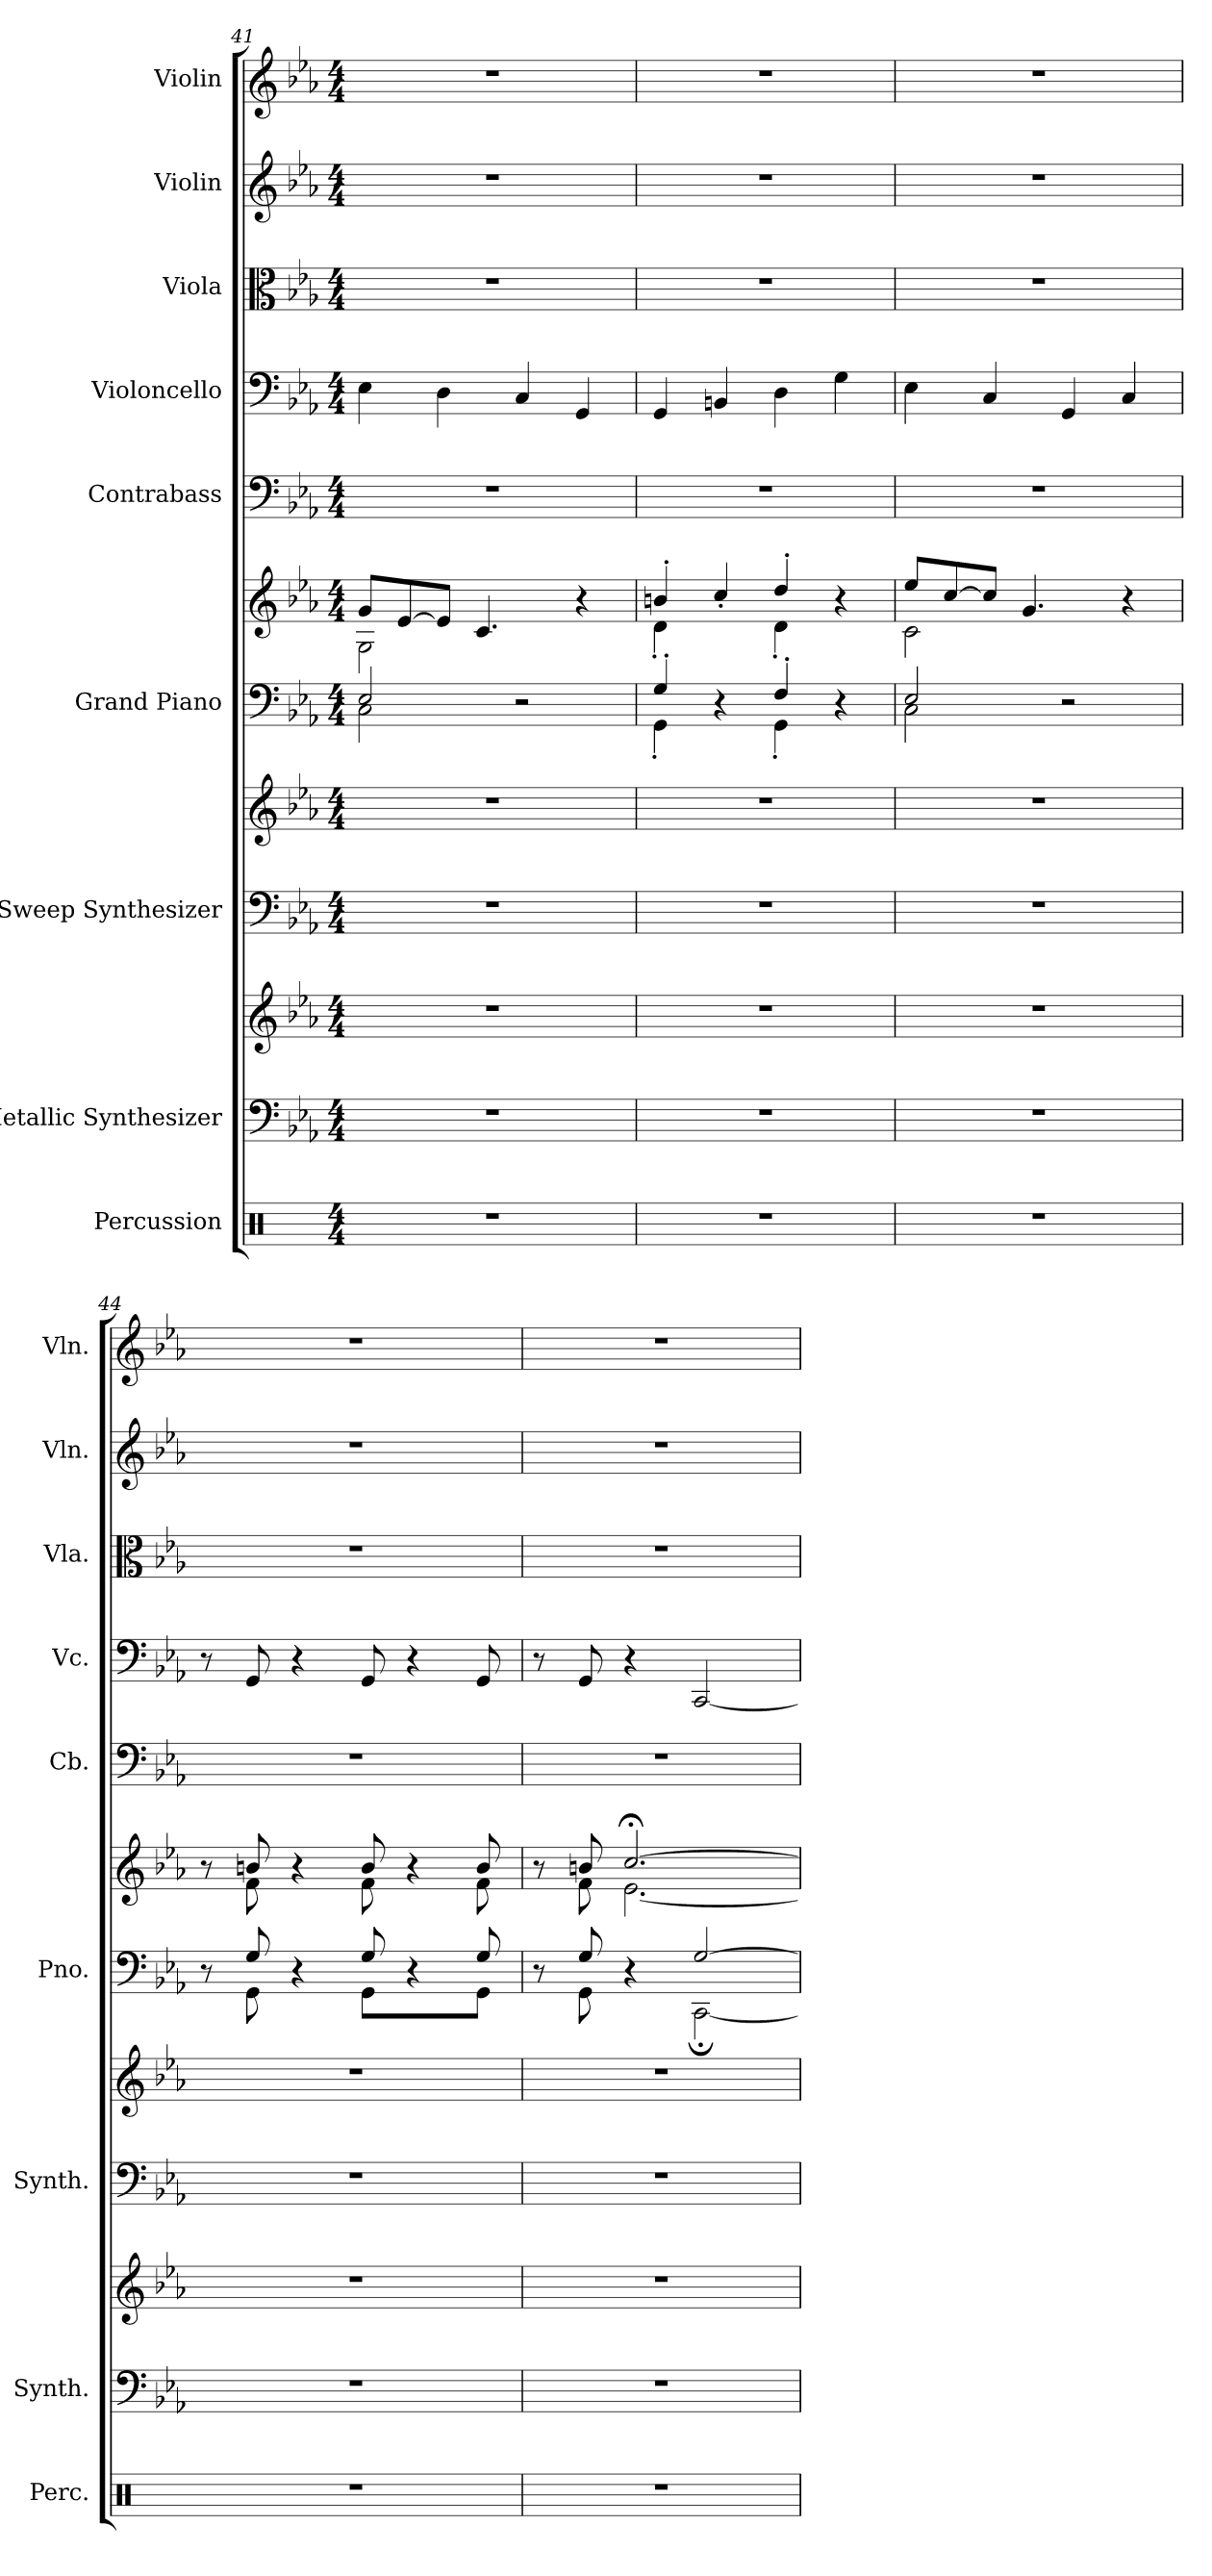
**kern	**kern	**kern	**kern	**kern	**kern	**kern	**kern	**kern	**kern	**kern	**kern
*part9	*part8	*part8	*part7	*part7	*part6	*part6	*part5	*part4	*part3	*part2	*part1
*staff12	*staff11	*staff10	*staff9	*staff8	*staff7	*staff6	*staff5	*staff4	*staff3	*staff2	*staff1
*I"Percussion	*I"Metallic Synthesizer	*	*I"Sweep Synthesizer	*	*I"Grand Piano	*	*I"Contrabass	*I"Violoncello	*I"Viola	*I"Violin	*I"Violin
*I'Perc.	*I'Synth.	*	*I'Synth.	*	*I'Pno.	*	*I'Cb.	*I'Vc.	*I'Vla.	*I'Vln.	*I'Vln.
*clefX	*clefF4	*clefG2	*clefF4	*clefG2	*clefF4	*clefG2	*clefF4	*clefF4	*clefC3	*clefG2	*clefG2
*	*	*	*	*	*	*	*ITrd7c12	*	*	*	*
*k[]	*k[b-e-a-]	*k[b-e-a-]	*k[b-e-a-]	*k[b-e-a-]	*k[b-e-a-]	*k[b-e-a-]	*k[b-e-a-]	*k[b-e-a-]	*k[b-e-a-]	*k[b-e-a-]	*k[b-e-a-]
*M4/4	*M4/4	*M4/4	*M4/4	*M4/4	*M4/4	*M4/4	*M4/4	*M4/4	*M4/4	*M4/4	*M4/4
=41	=41	=41	=41	=41	=41	=41	=41	=41	=41	=41	=41
*	*	*	*	*	*^	*^	*	*	*	*	*
1r	1r	1r	1r	1r	2E-/	2C\	8g/L	2G\	1r	4E-\	1r	1r	1r
.	.	.	.	.	.	.	[8e-/	.	.	.	.	.	.
.	.	.	.	.	.	.	8e-/J]	.	.	4D\	.	.	.
.	.	.	.	.	.	.	4.c/	.	.	.	.	.	.
.	.	.	.	.	2r	2ryy	.	2ryy	.	4C/	.	.	.
.	.	.	.	.	.	.	4r	.	.	4GG/	.	.	.
=42	=42	=42	=42	=42	=42	=42	=42	=42	=42	=42	=42	=42	=42
1r	1r	1r	1r	1r	4G'/	4GG'\	4bn'/	4d'\	1r	4GG/	1r	1r	1r
.	.	.	.	.	4r	4ryy	4cc'/	4ryy	.	4BBn/	.	.	.
.	.	.	.	.	4F'/	4GG'\	4dd'/	4d'\	.	4D\	.	.	.
.	.	.	.	.	4r	4ryy	4r	4ryy	.	4G\	.	.	.
=43	=43	=43	=43	=43	=43	=43	=43	=43	=43	=43	=43	=43	=43
1r	1r	1r	1r	1r	2E-/	2C\	8ee-/L	2c\	1r	4E-\	1r	1r	1r
.	.	.	.	.	.	.	[8cc/	.	.	.	.	.	.
.	.	.	.	.	.	.	8cc/J]	.	.	4C/	.	.	.
.	.	.	.	.	.	.	4.g/	.	.	.	.	.	.
.	.	.	.	.	2r	2ryy	.	2ryy	.	4GG/	.	.	.
.	.	.	.	.	.	.	4r	.	.	4C/	.	.	.
!!LO:LB:g=z
=44	=44	=44	=44	=44	=44	=44	=44	=44	=44	=44	=44	=44	=44
1r	1r	1r	1r	1r	8r	8ryy	8r	8ryy	1r	8r	1r	1r	1r
.	.	.	.	.	8G/	8GG\	8bn/	8f\	.	8GG/	.	.	.
.	.	.	.	.	4r	4ryy	4r	4ryy	.	4r	.	.	.
.	.	.	.	.	8G/	8GG\L	8b/	8f\	.	8GG/	.	.	.
.	.	.	.	.	4r	4ryy	4r	4ryy	.	4r	.	.	.
.	.	.	.	.	8G/	8GG\J	8b/	8f\	.	8GG/	.	.	.
=45	=45	=45	=45	=45	=45	=45	=45	=45	=45	=45	=45	=45	=45
1r	1r	1r	1r	1r	8r	8ryy	8r	8ryy	1r	8r	1r	1r	1r
.	.	.	.	.	8G/	8GG\	8bn/	8f\	.	8GG/	.	.	.
.	.	.	.	.	4r	4ryy	[2.cc;</	[2.e-\	.	4r	.	.	.
.	.	.	.	.	[2G/	[2CC;\	.	.	.	[2CC/	.	.	.
*	*	*	*	*	*v	*v	*	*	*	*	*	*	*
*	*	*	*	*	*	*v	*v	*	*	*	*	*
=	=	=	=	=	=	=	=	=	=	=	=
*-	*-	*-	*-	*-	*-	*-	*-	*-	*-	*-	*-
